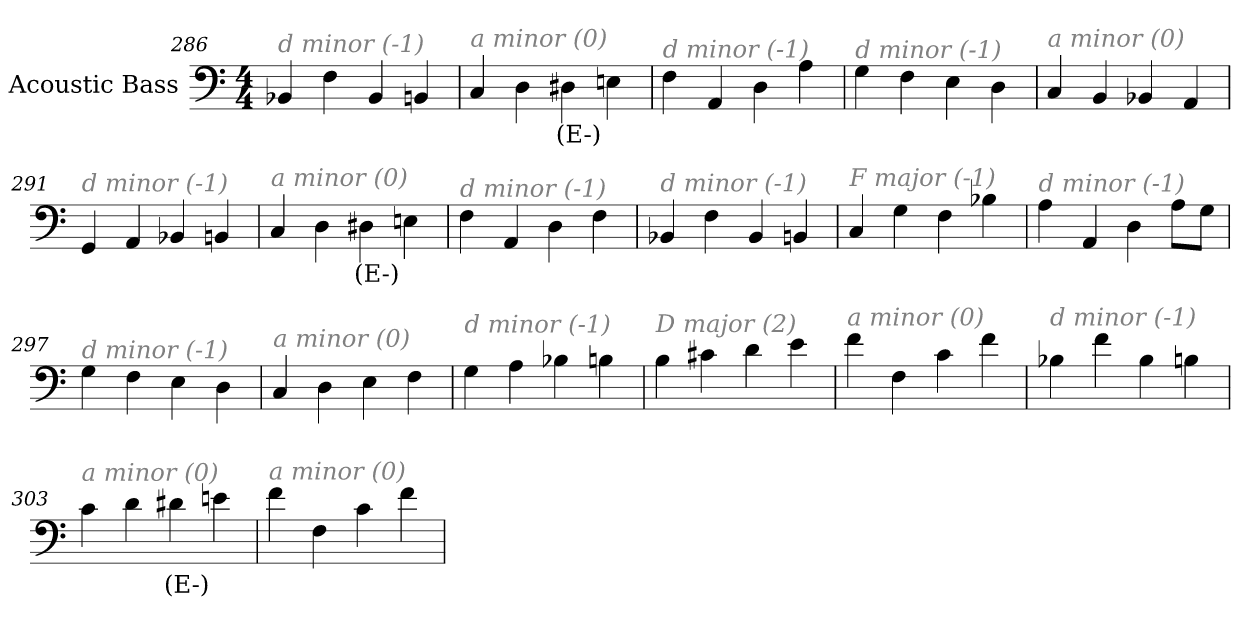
**kern	**text
*part1	*part1
*staff1	*staff1
*I"Acoustic Bass	*
*clefF4	*
*ITrd7c12	*
*k[]	*
*C:	*
*M4/4	*
=286	=286
!LO:TX:i:color=#808080:t=d minor (-1)	!
4BBB-X	.
4FF	.
4BBB-	.
4BBBn	.
=287	=287
!LO:TX:i:color=#808080:t=a minor (0)	!
4CC	.
4DD	.
4DD#Xi	(E-)
4EEn	.
=288	=288
!LO:TX:i:color=#808080:t=d minor (-1)	!
4FF	.
4AAA	.
4DD	.
4AA	.
=289	=289
!LO:TX:i:color=#808080:t=d minor (-1)	!
4GG	.
4FF	.
4EE	.
4DD	.
=290	=290
!LO:TX:i:color=#808080:t=a minor (0)	!
4CC	.
4BBB	.
4BBB-X	.
4AAA	.
=291	=291
!LO:TX:i:color=#808080:t=d minor (-1)	!
4GGG	.
4AAA	.
4BBB-X	.
4BBBn	.
=292	=292
!LO:TX:i:color=#808080:t=a minor (0)	!
4CC	.
4DD	.
4DD#Xi	(E-)
4EEn	.
=293	=293
!LO:TX:i:color=#808080:t=d minor (-1)	!
4FF	.
4AAA	.
4DD	.
4FF	.
=294	=294
!LO:TX:i:color=#808080:t=d minor (-1)	!
4BBB-X	.
4FF	.
4BBB-	.
4BBBn	.
=295	=295
!LO:TX:i:color=#808080:t=F major (-1)	!
4CC	.
4GG	.
4FF	.
4BB-X	.
=296	=296
!LO:TX:i:color=#808080:t=d minor (-1)	!
4AA	.
4AAA	.
4DD	.
8AAL	.
8GGJ	.
=297	=297
!LO:TX:i:color=#808080:t=d minor (-1)	!
4GG	.
4FF	.
4EE	.
4DD	.
=298	=298
!LO:TX:i:color=#808080:t=a minor (0)	!
4CC	.
4DD	.
4EE	.
4FF	.
=299	=299
!LO:TX:i:color=#808080:t=d minor (-1)	!
4GG	.
4AA	.
4BB-X	.
4BBn	.
=300	=300
!LO:TX:i:color=#808080:t=D major (2)	!
4BB	.
4C#X	.
4D	.
4E	.
=301	=301
!LO:TX:i:color=#808080:t=a minor (0)	!
4F	.
4FF	.
4C	.
4F	.
=302	=302
!LO:TX:i:color=#808080:t=d minor (-1)	!
4BB-X	.
4F	.
4BB-	.
4BBn	.
=303	=303
!LO:TX:i:color=#808080:t=a minor (0)	!
4C	.
4D	.
4D#Xi	(E-)
4En	.
=304	=304
!LO:TX:i:color=#808080:t=a minor (0)	!
4F	.
4FF	.
4C	.
4F	.
=	=
*-	*-
